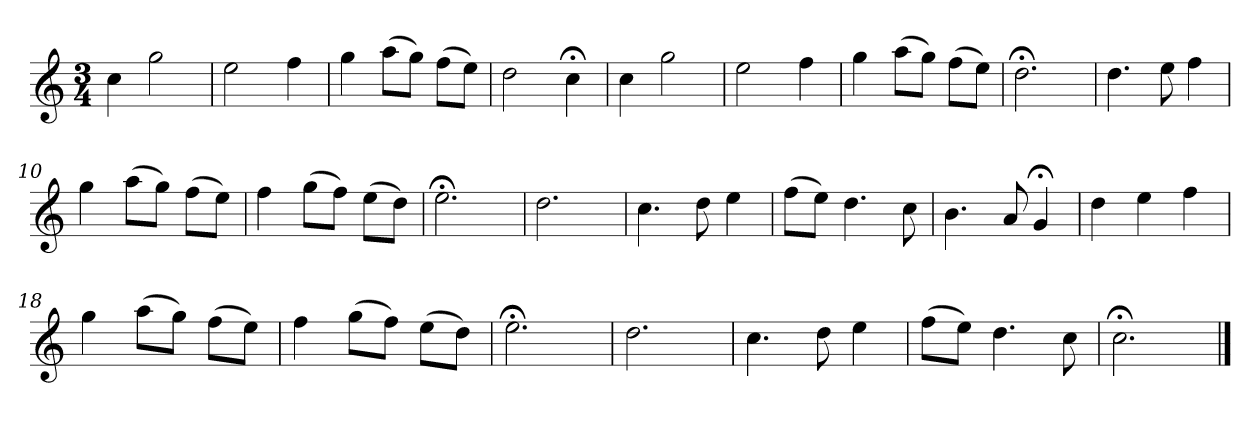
**kern
*part1
*staff1
*k[]
*C:
*M3/4
*MM120
=1
4cc
2gg
=2
2ee
4ff
=3
4gg
(8aaL
8ggJ)
(8ffL
8eeJ)
=4
2dd
4cc;<
=5
4cc
2gg
=6
2ee
4ff
=7
4gg
(8aaL
8ggJ)
(8ffL
8eeJ)
=8
2.dd;<
=9
4.dd
8ee
4ff
=10
4gg
(8aaL
8ggJ)
(8ffL
8eeJ)
=11
4ff
(8ggL
8ffJ)
(8eeL
8ddJ)
=12
2.ee;<
=13
2.dd
=14
4.cc
8dd
4ee
=15
(8ffL
8eeJ)
4.dd
8cc
=16
4.b
8a
4g;<
=17
4dd
4ee
4ff
=18
4gg
(8aaL
8ggJ)
(8ffL
8eeJ)
=19
4ff
(8ggL
8ffJ)
(8eeL
8ddJ)
=20
2.ee;<
=21
2.dd
=22
4.cc
8dd
4ee
=23
(8ffL
8eeJ)
4.dd
8cc
=24
2.cc;<
==
*-
